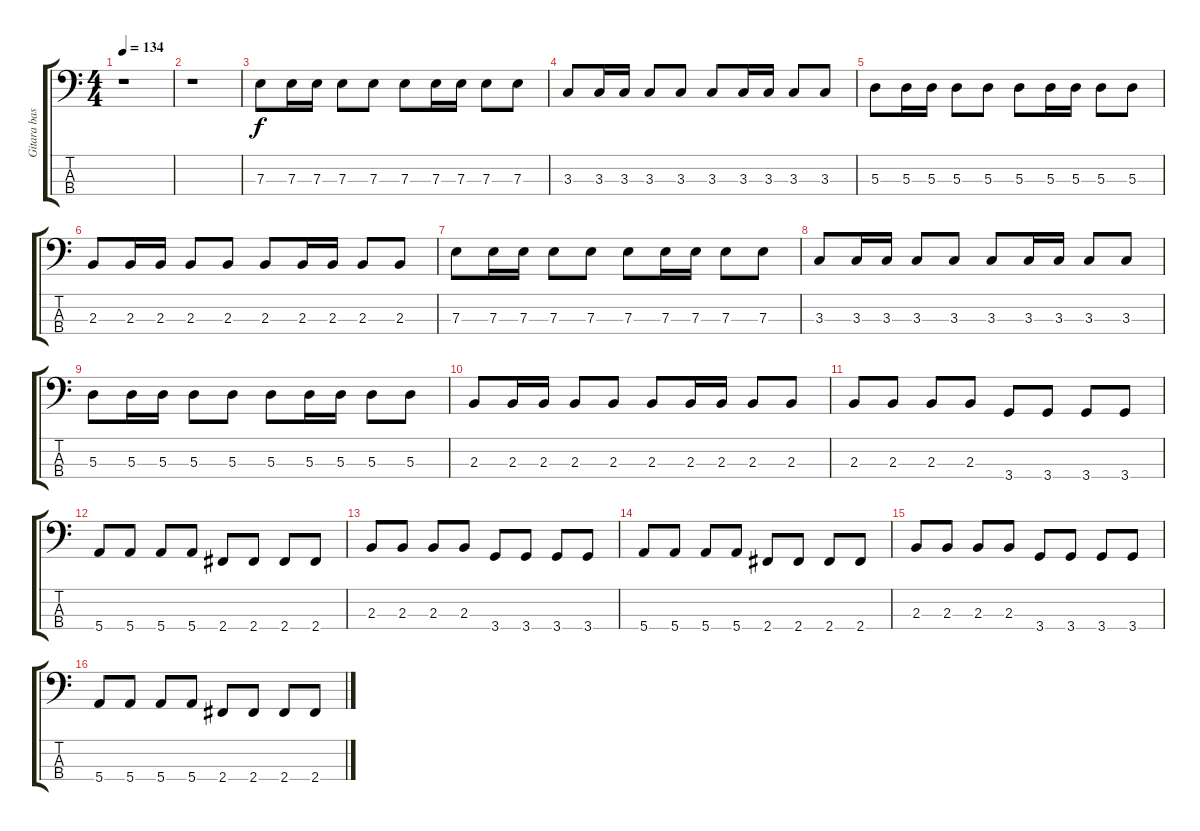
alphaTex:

\track ("Gitara basowa" "Gitara bas") {instrument electricbassfinger}
\staff {score tabs}
\tuning (G2 D2 A1 E1) {hide}
\ts (4 4)
\tempo 134
\clef f4
\ks c
r.1{dy f instrument electricbassfinger} |
r.1 |
7.3.8 7.3.16 7.3.16 7.3.8 7.3.8 7.3.8 7.3.16 7.3.16 7.3.8 7.3.8 |
3.3.8 3.3.16 3.3.16 3.3.8 3.3.8 3.3.8 3.3.16 3.3.16 3.3.8 3.3.8 |
5.3.8 5.3.16 5.3.16 5.3.8 5.3.8 5.3.8 5.3.16 5.3.16 5.3.8 5.3.8 |
2.3.8 2.3.16 2.3.16 2.3.8 2.3.8 2.3.8 2.3.16 2.3.16 2.3.8 2.3.8 |
7.3.8 7.3.16 7.3.16 7.3.8 7.3.8 7.3.8 7.3.16 7.3.16 7.3.8 7.3.8 |
3.3.8 3.3.16 3.3.16 3.3.8 3.3.8 3.3.8 3.3.16 3.3.16 3.3.8 3.3.8 |
5.3.8 5.3.16 5.3.16 5.3.8 5.3.8 5.3.8 5.3.16 5.3.16 5.3.8 5.3.8 |
2.3.8 2.3.16 2.3.16 2.3.8 2.3.8 2.3.8 2.3.16 2.3.16 2.3.8 2.3.8 |
2.3.8 2.3.8 2.3.8 2.3.8 3.4.8 3.4.8 3.4.8 3.4.8 |
5.4.8 5.4.8 5.4.8 5.4.8 2.4.8 2.4.8 2.4.8 2.4.8 |
2.3.8 2.3.8 2.3.8 2.3.8 3.4.8 3.4.8 3.4.8 3.4.8 |
5.4.8 5.4.8 5.4.8 5.4.8 2.4.8 2.4.8 2.4.8 2.4.8 |
2.3.8 2.3.8 2.3.8 2.3.8 3.4.8 3.4.8 3.4.8 3.4.8 |
5.4.8 5.4.8 5.4.8 5.4.8 2.4.8 2.4.8 2.4.8 2.4.8
